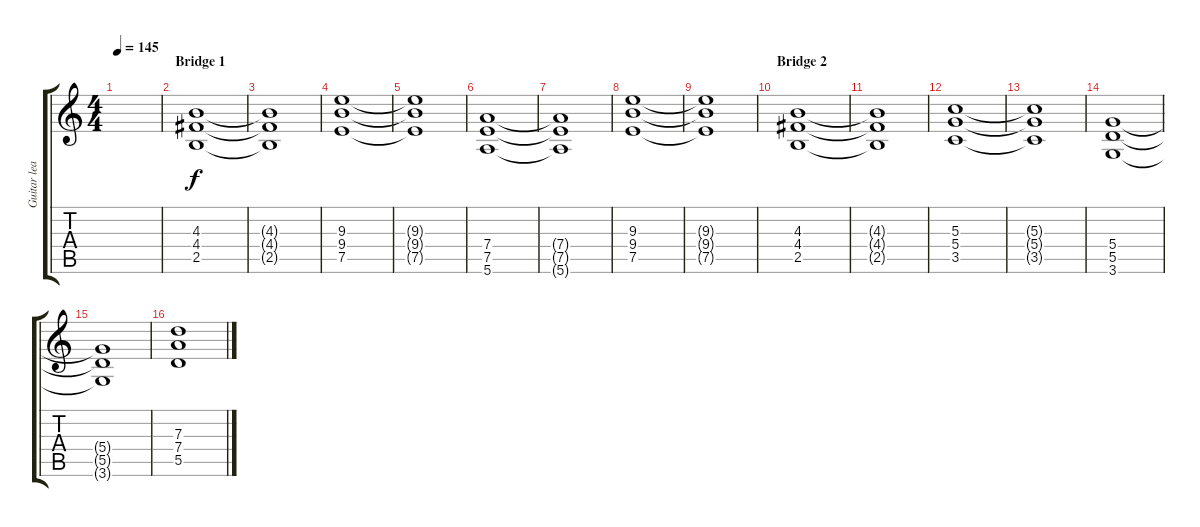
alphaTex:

\track ("Guitar lead" "Guitar lea") {instrument distortionguitar}
\staff {score tabs}
\tuning (E4 B3 G3 D3 A2 E2) {hide}
\ts (4 4)
\tempo 145
\clef g2
\ks c
|
\section ("" "Bridge 1")
(4.3 4.4 2.5).1{volume 8} |
(4.3{t} 4.4{t} 2.5{t}).1 |
(9.3 9.4 7.5).1 |
(9.3{t} 9.4{t} 7.5{t}).1 |
(7.4 7.5 5.6).1 |
(7.4{t} 7.5{t} 5.6{t}).1 |
(9.3 9.4 7.5).1 |
(9.3{t} 9.4{t} 7.5{t}).1 |
\section ("" "Bridge 2")
(4.3 4.4 2.5).1{volume 8} |
(4.3{t} 4.4{t} 2.5{t}).1 |
(5.3 5.4 3.5).1 |
(5.3{t} 5.4{t} 3.5{t}).1 |
(5.4 5.5 3.6).1 |
(5.4{t} 5.5{t} 3.6{t}).1 |
(7.3 7.4 5.5).1
